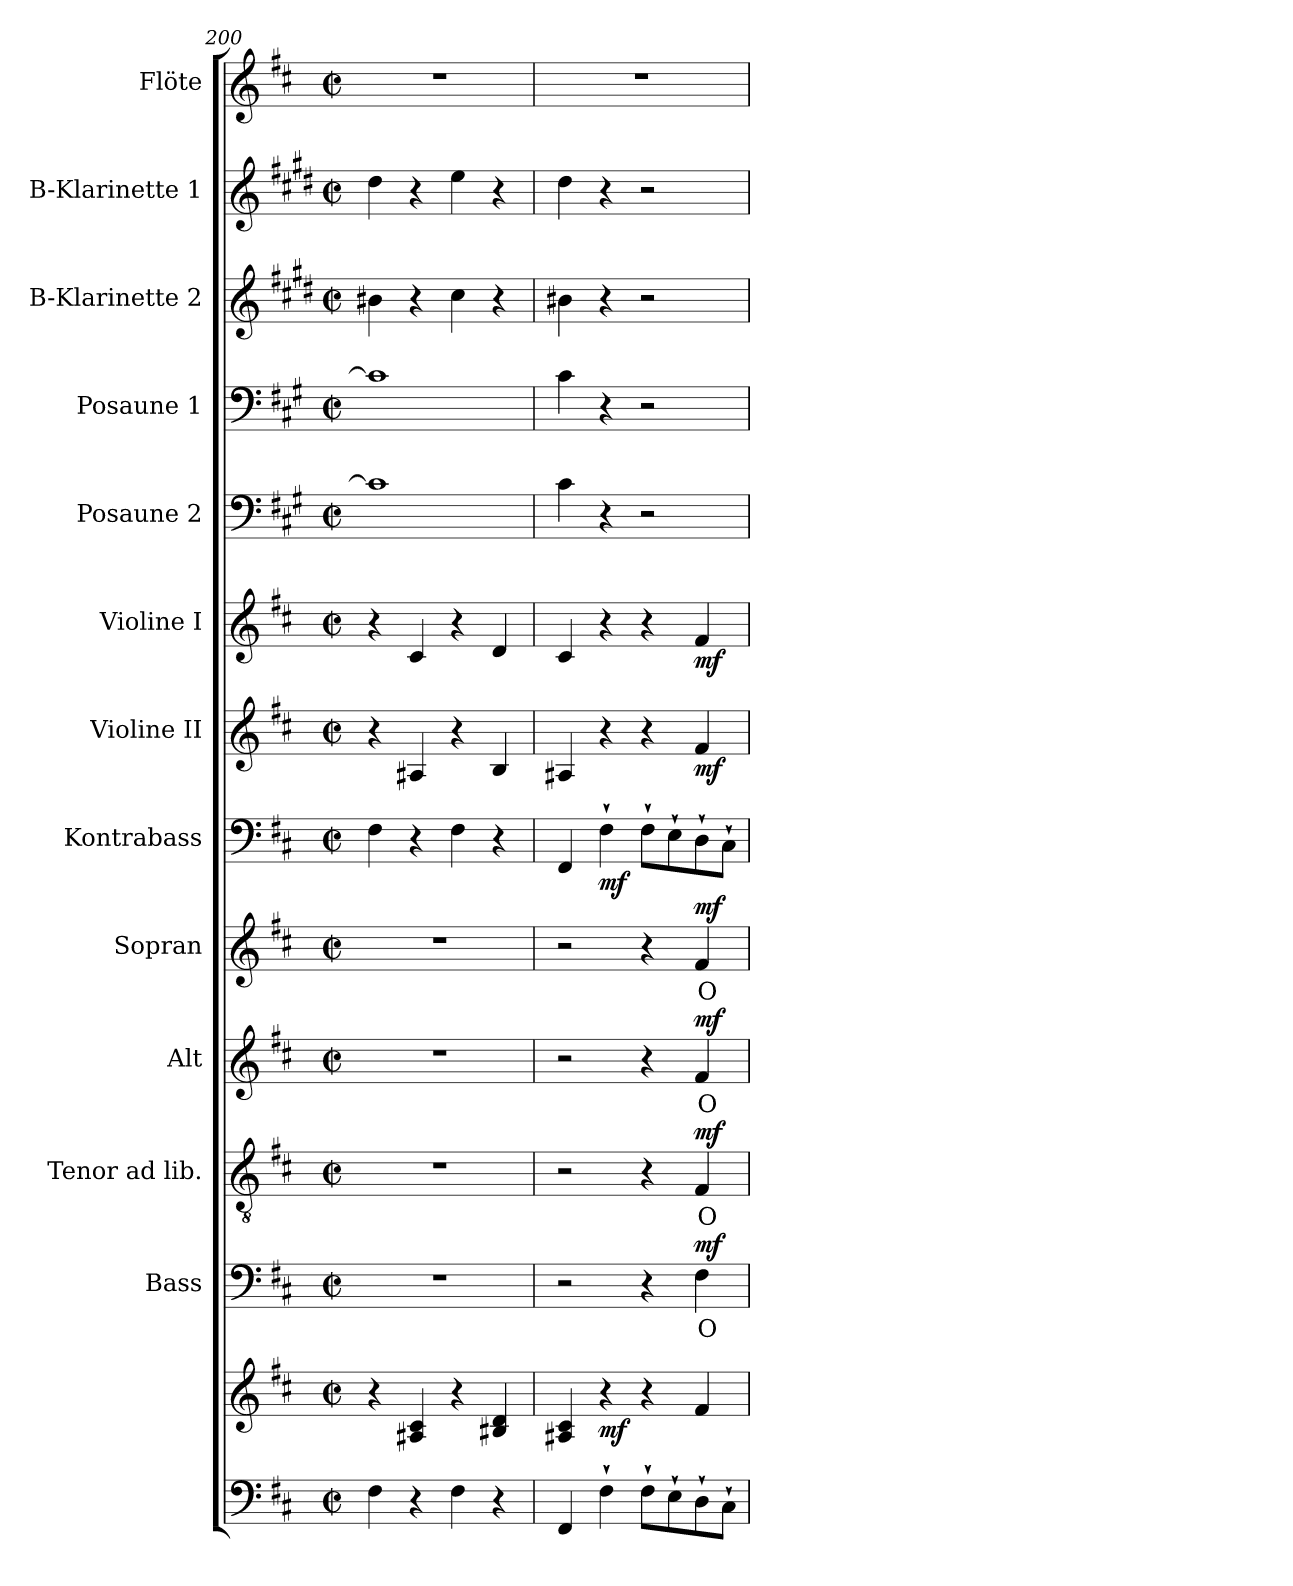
**kern	**kern	**dynam	**kern	**text	**dynam	**kern	**text	**dynam	**kern	**text	**dynam	**kern	**text	**dynam	**kern	**dynam	**kern	**dynam	**kern	**dynam	**kern	**kern	**kern	**kern	**kern
*part13	*part13	*part13	*part12	*part12	*part12	*part11	*part11	*part11	*part10	*part10	*part10	*part9	*part9	*part9	*part8	*part8	*part7	*part7	*part6	*part6	*part5	*part4	*part3	*part2	*part1
*staff14	*staff13	*staff13/14	*staff12	*staff12	*staff12	*staff11	*staff11	*staff11	*staff10	*staff10	*staff10	*staff9	*staff9	*staff9	*staff8	*staff8	*staff7	*staff7	*staff6	*staff6	*staff5	*staff4	*staff3	*staff2	*staff1
*	*	*	*I"Bass	*	*	*I"Tenor ad lib.	*	*	*I"Alt	*	*	*I"Sopran	*	*	*I"Kontrabass	*	*I"Violine II	*	*I"Violine I	*	*I"Posaune 2	*I"Posaune 1	*I"B-Klarinette 2	*I"B-Klarinette 1	*I"Flöte
*	*	*	*I'B.	*	*	*I'T.	*	*	*I'A.	*	*	*I'S.	*	*	*I'Kb.	*	*I'Vl. II	*	*I'Vl. I	*	*I'Pos 2	*I'Pos. 1	*I'B Kl. 2	*I'B Kl. 1	*I'Fl.
*clefF4	*clefG2	*	*clefF4	*	*	*clefGv2	*	*	*clefG2	*	*	*clefG2	*	*	*clefF4	*	*clefG2	*	*clefG2	*	*clefF4	*clefF4	*clefG2	*clefG2	*clefG2
*	*	*	*	*	*	*	*	*	*	*	*	*	*	*	*ITrd7c12	*	*	*	*	*	*ITrd4c7	*ITrd4c7	*ITrd1c2	*ITrd1c2	*
*k[f#c#]	*k[f#c#]	*	*k[f#c#]	*	*	*k[f#c#]	*	*	*k[f#c#]	*	*	*k[f#c#]	*	*	*k[f#c#]	*	*k[f#c#]	*	*k[f#c#]	*	*k[f#c#]	*k[f#c#]	*k[f#c#]	*k[f#c#]	*k[f#c#]
*D:	*D:	*	*D:	*	*	*D:	*	*	*D:	*	*	*D:	*	*	*D:	*	*D:	*	*D:	*	*D:	*D:	*D:	*D:	*D:
*M2/2	*M2/2	*	*M2/2	*	*	*M2/2	*	*	*M2/2	*	*	*M2/2	*	*	*M2/2	*	*M2/2	*	*M2/2	*	*M2/2	*M2/2	*M2/2	*M2/2	*M2/2
*met(c|)	*met(c|)	*	*met(c|)	*	*	*met(c|)	*	*	*met(c|)	*	*	*met(c|)	*	*	*met(c|)	*	*met(c|)	*	*met(c|)	*	*met(c|)	*met(c|)	*met(c|)	*met(c|)	*met(c|)
=200	=200	=200	=200	=200	=200	=200	=200	=200	=200	=200	=200	=200	=200	=200	=200	=200	=200	=200	=200	=200	=200	=200	=200	=200	=200
4F#\	4r	.	1r	.	.	1r	.	.	1r	.	.	1r	.	.	4FF#\	.	4r	.	4r	.	1F#]	1F#]	4a#X\	4cc#\	1r
4r	4A#X/ 4c#/	.	.	.	.	.	.	.	.	.	.	.	.	.	4r	.	4A#X/	.	4c#/	.	.	.	4r	4r	.
4F#\	4r	.	.	.	.	.	.	.	.	.	.	.	.	.	4FF#\	.	4r	.	4r	.	.	.	4b\	4dd\	.
4r	4B#X/ 4d/	.	.	.	.	.	.	.	.	.	.	.	.	.	4r	.	4B/	.	4d/	.	.	.	4r	4r	.
=201	=201	=201	=201	=201	=201	=201	=201	=201	=201	=201	=201	=201	=201	=201	=201	=201	=201	=201	=201	=201	=201	=201	=201	=201	=201
4FF#/	4A#X/ 4c#/	.	2r	.	.	2r	.	.	2r	.	.	2r	.	.	4FFF#/	.	4A#X/	.	4c#/	.	4F#\	4F#\	4a#X\	4cc#\	1r
!	!	!LO:DY:b	!	!	!	!	!	!	!	!	!	!	!	!	!	!LO:DY:b	!	!	!	!	!	!	!	!	!
4F#`>\	4r	mf	.	.	.	.	.	.	.	.	.	.	.	.	4FF#`>\	mf	4r	.	4r	.	4r	4r	4r	4r	.
8F#`>\L	4r	.	4r	.	.	4r	.	.	4r	.	.	4r	.	.	8FF#`>\L	.	4r	.	4r	.	2r	2r	2r	2r	.
8E`>\	.	.	.	.	.	.	.	.	.	.	.	.	.	.	8EE`>\	.	.	.	.	.	.	.	.	.	.
!	!	!	!	!LO:LY:b	!LO:DY:a	!	!LO:LY:b	!LO:DY:a	!	!LO:LY:b	!LO:DY:a	!	!LO:LY:b	!LO:DY:a	!	!	!	!LO:DY:b	!	!LO:DY:b	!	!	!	!	!
8D`>\	4f#/	.	4F#\	O	mf	4F#/	O	mf	4f#/	O	mf	4f#/	O	mf	8DD`>\	.	4f#/	mf	4f#/	mf	.	.	.	.	.
8C#`>\J	.	.	.	.	.	.	.	.	.	.	.	.	.	.	8CC#`>\J	.	.	.	.	.	.	.	.	.	.
=	=	=	=	=	=	=	=	=	=	=	=	=	=	=	=	=	=	=	=	=	=	=	=	=	=
*-	*-	*-	*-	*-	*-	*-	*-	*-	*-	*-	*-	*-	*-	*-	*-	*-	*-	*-	*-	*-	*-	*-	*-	*-	*-
